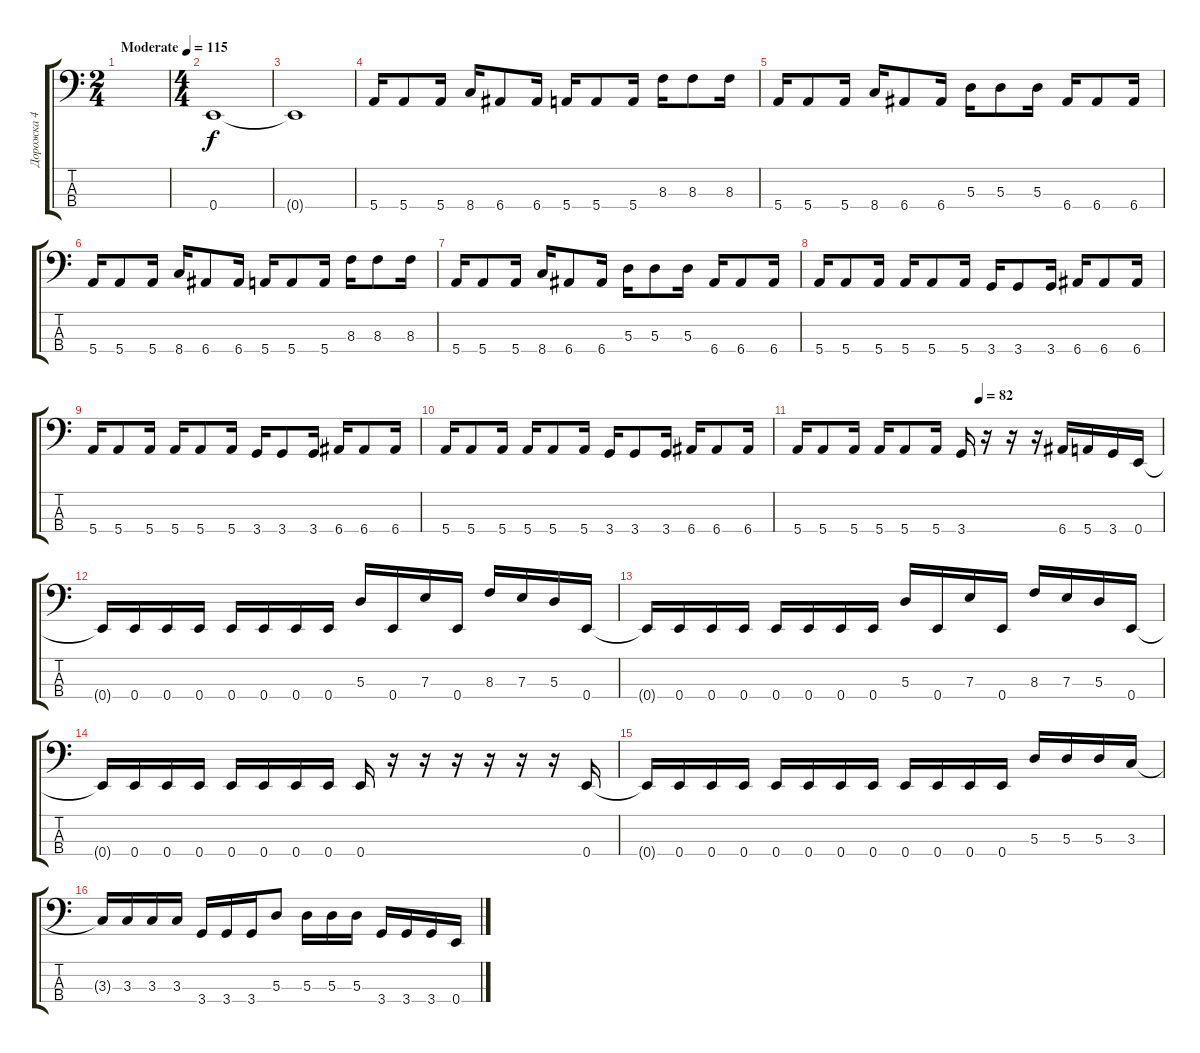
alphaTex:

\track ("Дорожка 4" "Дорожка 4") {instrument electricbasspick}
\staff {score tabs}
\tuning (G2 D2 A1 E1) {hide}
\ts (2 4)
\tempo (115 "Moderate")
\clef f4
\ks c
|
\ts (4 4)
0.4.1 |
0.4{t}.1 |
5.4.16 5.4.8 5.4.16 8.4.16 6.4.8 6.4.16 5.4.16 5.4.8 5.4.16 8.3.16 8.3.8 8.3.16 |
5.4.16 5.4.8 5.4.16 8.4.16 6.4.8 6.4.16 5.3.16 5.3.8 5.3.16 6.4.16 6.4.8 6.4.16 |
5.4.16 5.4.8 5.4.16 8.4.16 6.4.8 6.4.16 5.4.16 5.4.8 5.4.16 8.3.16 8.3.8 8.3.16 |
5.4.16 5.4.8 5.4.16 8.4.16 6.4.8 6.4.16 5.3.16 5.3.8 5.3.16 6.4.16 6.4.8 6.4.16 |
5.4.16 5.4.8 5.4.16 5.4.16 5.4.8 5.4.16 3.4.16 3.4.8 3.4.16 6.4.16 6.4.8 6.4.16 |
5.4.16 5.4.8 5.4.16 5.4.16 5.4.8 5.4.16 3.4.16 3.4.8 3.4.16 6.4.16 6.4.8 6.4.16 |
5.4.16 5.4.8 5.4.16 5.4.16 5.4.8 5.4.16 3.4.16 3.4.8 3.4.16 6.4.16 6.4.8 6.4.16 |
\tempo (82 0.5)
5.4.16 5.4.8 5.4.16 5.4.16 5.4.8 5.4.16 3.4.16 r.16 r.16 r.16 6.4.16 5.4.16 3.4.16 0.4.16 |
0.4{t}.16 0.4.16 0.4.16 0.4.16 0.4.16 0.4.16 0.4.16 0.4.16 5.3.16 0.4.16 7.3.16 0.4.16 8.3.16 7.3.16 5.3.16 0.4.16 |
0.4{t}.16 0.4.16 0.4.16 0.4.16 0.4.16 0.4.16 0.4.16 0.4.16 5.3.16 0.4.16 7.3.16 0.4.16 8.3.16 7.3.16 5.3.16 0.4.16 |
0.4{t}.16 0.4.16 0.4.16 0.4.16 0.4.16 0.4.16 0.4.16 0.4.16 0.4.16 r.16 r.16 r.16 r.16 r.16 r.16 0.4.16 |
0.4{t}.16 0.4.16 0.4.16 0.4.16 0.4.16 0.4.16 0.4.16 0.4.16 0.4.16 0.4.16 0.4.16 0.4.16 5.3.16 5.3.16 5.3.16 3.3.16 |
3.3{t}.16 3.3.16 3.3.16 3.3.16 3.4.16 3.4.16 3.4.16 5.3.8 5.3.16 5.3.16 5.3.16 3.4.16 3.4.16 3.4.16 0.4.16
